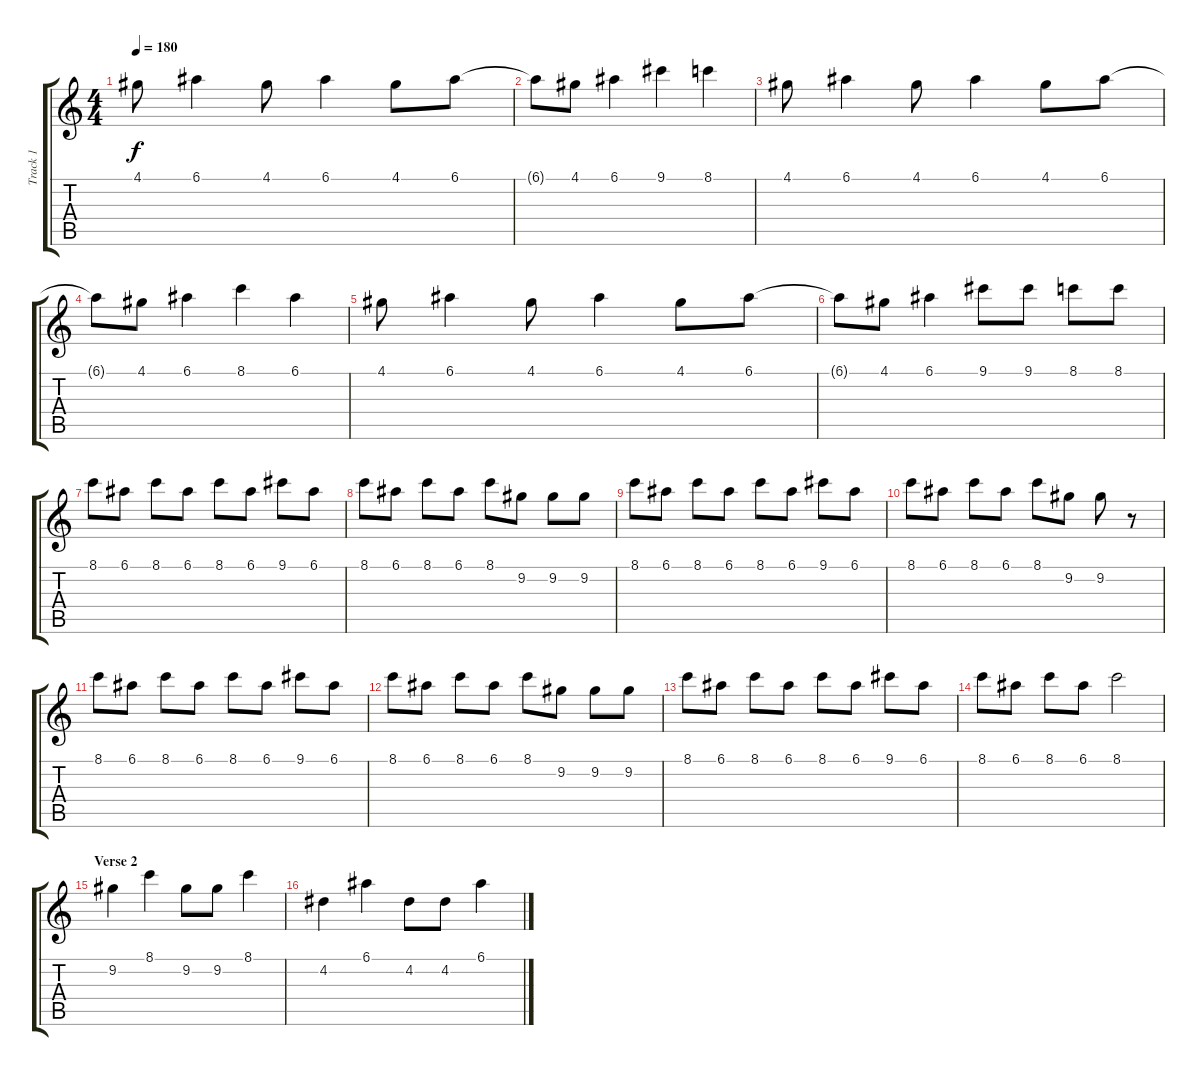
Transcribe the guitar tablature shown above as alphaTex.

\track ("Track 1" "Track 1") {instrument distortionguitar}
\staff {score tabs}
\tuning (E4 B3 G3 D3 A2 E2) {hide}
\ts (4 4)
\tempo 180
\clef g2
\ks c
4.1.8{dy f} 6.1.4 4.1.8 6.1.4 4.1.8 6.1.8 |
6.1{t}.8 4.1.8 6.1.4 9.1.4 8.1.4 |
4.1.8 6.1.4 4.1.8 6.1.4 4.1.8 6.1.8 |
6.1{t}.8 4.1.8 6.1.4 8.1.4 6.1.4 |
4.1.8 6.1.4 4.1.8 6.1.4 4.1.8 6.1.8 |
6.1{t}.8 4.1.8 6.1.4 9.1.8 9.1.8 8.1.8 8.1.8 |
8.1.8 6.1.8 8.1.8 6.1.8 8.1.8 6.1.8 9.1.8 6.1.8 |
8.1.8 6.1.8 8.1.8 6.1.8 8.1.8 9.2.8 9.2.8 9.2.8 |
8.1.8 6.1.8 8.1.8 6.1.8 8.1.8 6.1.8 9.1.8 6.1.8 |
8.1.8 6.1.8 8.1.8 6.1.8 8.1.8 9.2.8 9.2.8 r.8 |
8.1.8 6.1.8 8.1.8 6.1.8 8.1.8 6.1.8 9.1.8 6.1.8 |
8.1.8 6.1.8 8.1.8 6.1.8 8.1.8 9.2.8 9.2.8 9.2.8 |
8.1.8 6.1.8 8.1.8 6.1.8 8.1.8 6.1.8 9.1.8 6.1.8 |
8.1.8 6.1.8 8.1.8 6.1.8 8.1.2 |
\section ("" "Verse 2")
9.2.4 8.1.4 9.2.8 9.2.8 8.1.4 |
4.2.4 6.1.4 4.2.8 4.2.8 6.1.4
